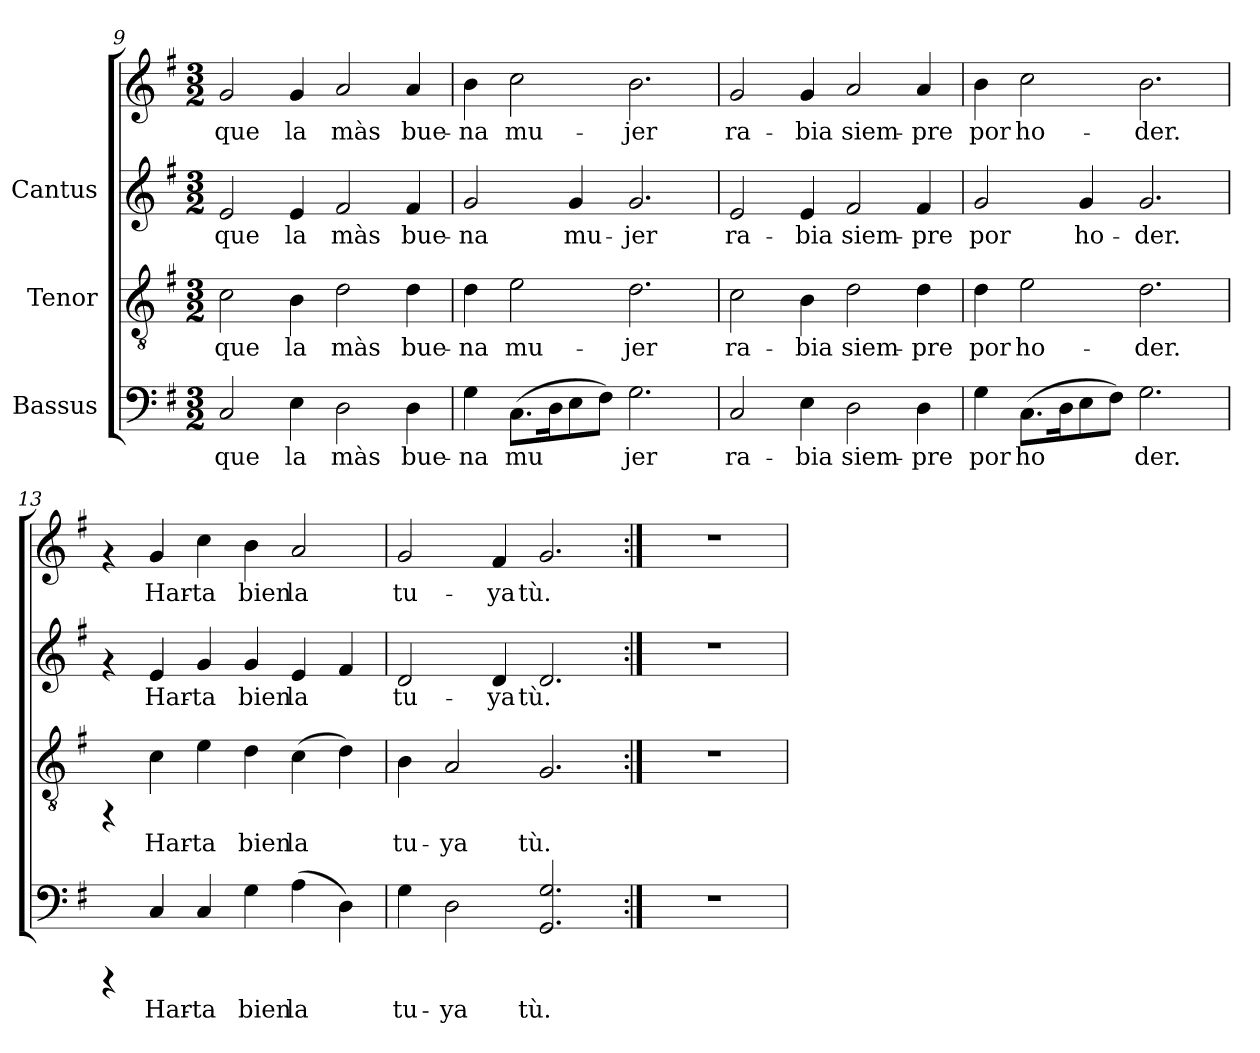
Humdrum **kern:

**kern	**text	**kern	**text	**kern	**text	**kern	**text
*part3	*part3	*part2	*part2	*part1	*part1	*part1	*part1
*staff4	*staff4	*staff3	*staff3	*staff2	*staff2	*staff1	*staff1
*I"Bassus	*	*I"Tenor	*	*I"Cantus	*	*	*
*clefF4	*	*clefGv2	*	*clefG2	*	*clefG2	*
*k[f#]	*	*k[f#]	*	*k[f#]	*	*k[f#]	*
*G:	*	*G:	*	*G:	*	*G:	*
*M3/2	*	*M3/2	*	*M3/2	*	*M3/2	*
=9	=9	=9	=9	=9	=9	=9	=9
!	!LO:LY:b:cj	!	!LO:LY:b:cj	!	!LO:LY:b:cj	!	!LO:LY:b:cj
2C/	que	2c\	que	2e/	-que	2g/	que
!	!LO:LY:b:cj	!	!LO:LY:b:cj	!	!LO:LY:b:cj	!	!LO:LY:b:cj
4E\	la	4B\	la	4e/	la	4g/	la
!	!LO:LY:b:cj	!	!LO:LY:b:cj	!	!LO:LY:b:cj	!	!LO:LY:b:cj
2D\	màs	2d\	màs	2f#/	màs	2a/	màs
!	!LO:LY:b:cj	!	!LO:LY:b:cj	!	!LO:LY:b:cj	!	!LO:LY:b:cj
4D\	bue-	4d\	bue-	4f#/	bue-	4a/	bue-
!!LO:LB:g=z
=10	=10	=10	=10	=10	=10	=10	=10
!	!LO:LY:b:cj	!	!LO:LY:b:cj	!	!LO:LY:b:cj	!	!LO:LY:b:cj
4G\	-na	4d\	-na	2g/	na	4b\	-na
!	!LO:LY:b:cj	!	!LO:LY:b:cj	!	!	!	!LO:LY:b:cj
(>8.C\L	mu-	2e\	mu-	.	.	2cc\	mu-
!	!LO:LY:b:cj	!	!	!	!	!	!
16D\	-	.	.	.	.	.	.
!	!LO:LY:b:cj	!	!	!	!LO:LY:b:cj	!	!
8E\	.	.	.	4g/	mu-	.	.
!	!LO:LY:b:cj	!	!	!	!	!	!
8F#\J)	.	.	.	.	.	.	.
!	!LO:LY:b:cj	!	!LO:LY:b:cj	!	!LO:LY:b:cj	!	!LO:LY:b:cj
2.G\	jer	2.d\	-jer	2.g/	-jer	2.b\	-jer
=11	=11	=11	=11	=11	=11	=11	=11
!	!LO:LY:b:cj	!	!LO:LY:b:cj	!	!LO:LY:b:cj	!	!LO:LY:b:cj
2C/	ra-	2c\	ra-	2e/	ra-	2g/	ra-
!	!LO:LY:b:cj	!	!LO:LY:b:cj	!	!LO:LY:b:cj	!	!LO:LY:b:cj
4E\	-bia	4B\	-bia	4e/	-bia	4g/	-bia
!	!LO:LY:b:cj	!	!LO:LY:b:cj	!	!LO:LY:b:cj	!	!LO:LY:b:cj
2D\	siem-	2d\	siem-	2f#/	siem-	2a/	siem-
!	!LO:LY:b:cj	!	!LO:LY:b:cj	!	!LO:LY:b:cj	!	!LO:LY:b:cj
4D\	-pre	4d\	-pre	4f#/	-pre	4a/	-pre
!!LO:PB:g=z
=12	=12	=12	=12	=12	=12	=12	=12
!	!LO:LY:b:cj	!	!LO:LY:b:cj	!	!LO:LY:b:cj	!	!LO:LY:b:cj
4G\	por	4d\	por	2g/	por	4b\	por
!	!LO:LY:b:cj	!	!LO:LY:b:cj	!	!	!	!LO:LY:b:cj
(>8.C\L	ho-	2e\	ho-	.	.	2cc\	ho-
!	!LO:LY:b:cj	!	!	!	!	!	!
16D\	-	.	.	.	.	.	.
!	!LO:LY:b:cj	!	!	!	!LO:LY:b:cj	!	!
8E\	.	.	.	4g/	ho-	.	.
!	!LO:LY:b:cj	!	!	!	!	!	!
8F#\J)	.	.	.	.	.	.	.
!	!LO:LY:b:cj	!	!LO:LY:b:cj	!	!LO:LY:b:cj	!	!LO:LY:b:cj
2.G\	der.	2.d\	-der.	2.g/	-der.	2.b\	-der.
=13	=13	=13	=13	=13	=13	=13	=13
4rCCC	.	4rFF	.	4rf	.	4rf	.
!	!LO:LY:b:cj	!	!LO:LY:b:cj	!	!LO:LY:b:cj	!	!LO:LY:b:cj
4C/	Har-	4c\	Har-	4e/	Har-	4g/	Har-
!	!LO:LY:b:cj	!	!LO:LY:b:cj	!	!LO:LY:b:cj	!	!LO:LY:b:cj
4C/	-ta	4e\	-ta	4g/	-ta	4cc\	-ta
!	!LO:LY:b:cj	!	!LO:LY:b:cj	!	!LO:LY:b:cj	!	!LO:LY:b:cj
4G\	bien	4d\	bien	4g/	bien	4b\	bien
!	!LO:LY:b:cj	!	!LO:LY:b:cj	!	!LO:LY:b:cj	!	!LO:LY:b:cj
(>4A\	la	(>4c\	la	4e/	la	2a/	la
!	!LO:LY:b:cj	!	!LO:LY:b:cj	!	!LO:LY:b:cj	!	!
4D\)	.	4d\)	.	4f#/	.	.	.
=14	=14	=14	=14	=14	=14	=14	=14
!	!LO:LY:b:cj	!	!LO:LY:b:cj	!	!LO:LY:b:cj	!	!LO:LY:b:cj
4G\	tu-	4B\	tu-	2d/	tu-	2g/	tu-
!	!LO:LY:b:cj	!	!LO:LY:b:cj	!	!	!	!
2D\	-ya	2A/	-ya	.	.	.	.
!	!	!	!	!	!LO:LY:b:cj	!	!LO:LY:b:cj
.	.	.	.	4d/	-ya	4f#/	-ya
!	!LO:LY:b:cj	!	!LO:LY:b:cj	!	!LO:LY:b:cj	!	!LO:LY:b:cj
2.G/ 2.GG/	tù.	2.G/	tù.	2.d/	tù.	2.g/	tù.
=15:|!	=15:|!	=15:|!	=15:|!	=15:|!	=15:|!	=15:|!	=15:|!
1.r	.	1.r	.	1.r	.	1.r	.
=	=	=	=	=	=	=	=
*-	*-	*-	*-	*-	*-	*-	*-
